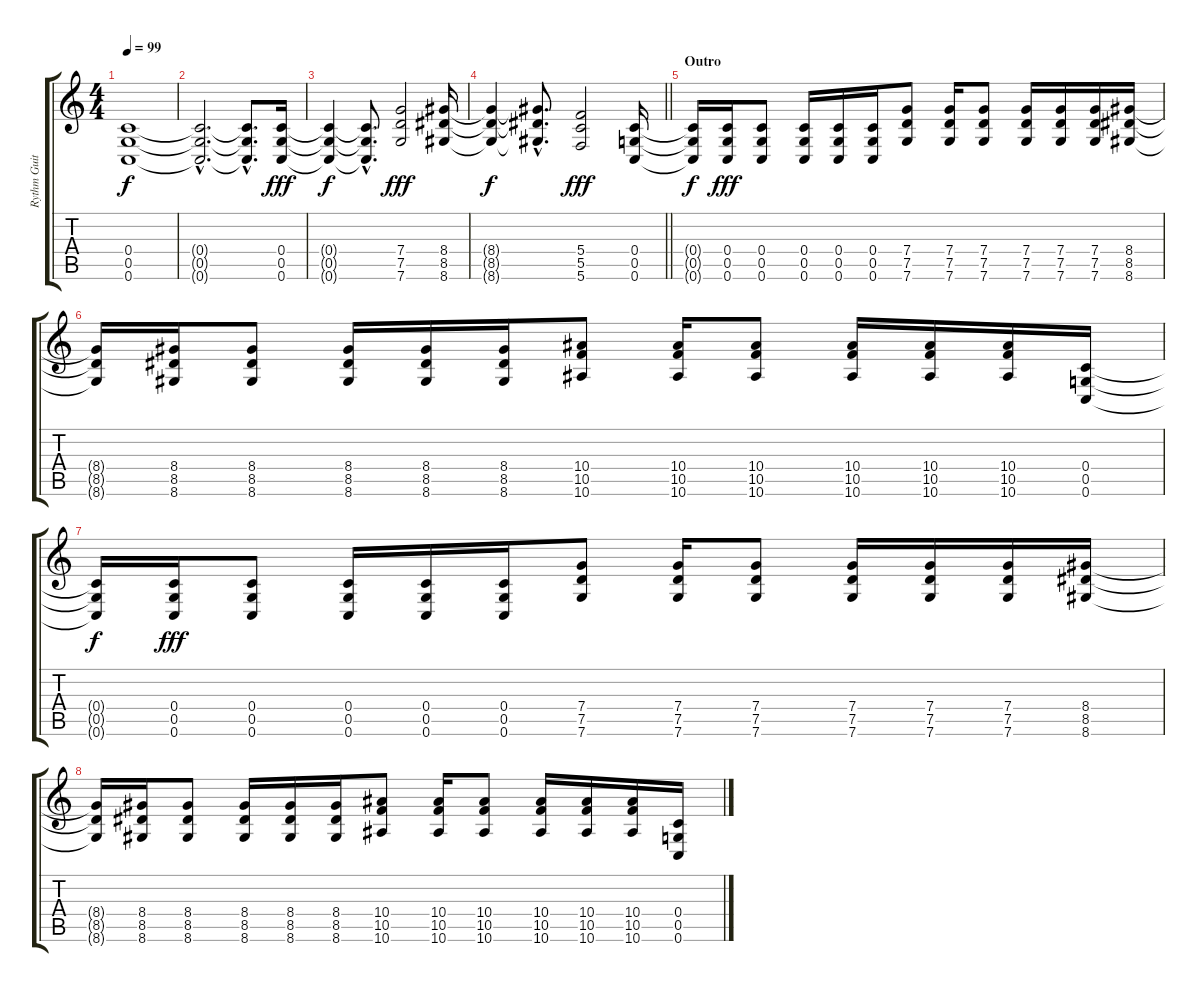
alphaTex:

\track ("Rythm Guitar" "Rythm Guit") {instrument distortionguitar}
\staff {score tabs}
\tuning (D4 A3 F3 C3 G2 C2) {hide}
\ts (4 4)
\tempo 99
\clef g2
\ks c
(0.4{t} 0.5{t} 0.6{t}).1{dy f} |
(0.4{hac t} 0.5{hac t} 0.6{hac t}).2{d} (0.4{hac t} 0.5{hac t} 0.6{hac t}).8{d} (0.4 0.5 0.6).16{dy fff} |
(0.4{t} 0.5{t} 0.6{t}).4{dy f} (0.4{hac t} 0.5{hac t} 0.6{hac t}).8{d} (7.4 7.5 7.6).2{dy fff} (8.4 8.5 8.6).16 |
\barLineRight lightlight
(8.4{t} 8.5{t} 8.6{t}).4{dy f} (8.4{hac t} 8.5{hac t} 8.6{hac t}).8{d} (5.4 5.5 5.6).2{dy fff} (0.4 0.5 0.6).16 |
\section ("" "Outro")
(0.4{t} 0.5{t} 0.6{t}).16{dy f} (0.4 0.5 0.6).16{dy fff} (0.4 0.5 0.6).8 (0.4 0.5 0.6).16 (0.4 0.5 0.6).16 (0.4 0.5 0.6).16 (7.4 7.5 7.6).8 (7.4 7.5 7.6).16 (7.4 7.5 7.6).8 (7.4 7.5 7.6).16 (7.4 7.5 7.6).16 (7.4 7.5 7.6).16 (8.4 8.5 8.6).16 |
(8.4{t} 8.5{t} 8.6{t}).16 (8.4 8.5 8.6).16 (8.4 8.5 8.6).8 (8.4 8.5 8.6).16 (8.4 8.5 8.6).16 (8.4 8.5 8.6).16 (10.4 10.5 10.6).8 (10.4 10.5 10.6).16 (10.4 10.5 10.6).8 (10.4 10.5 10.6).16 (10.4 10.5 10.6).16 (10.4 10.5 10.6).16 (0.4 0.5 0.6).16 |
(0.4{t} 0.5{t} 0.6{t}).16{dy f} (0.4 0.5 0.6).16{dy fff} (0.4 0.5 0.6).8 (0.4 0.5 0.6).16 (0.4 0.5 0.6).16 (0.4 0.5 0.6).16 (7.4 7.5 7.6).8 (7.4 7.5 7.6).16 (7.4 7.5 7.6).8 (7.4 7.5 7.6).16 (7.4 7.5 7.6).16 (7.4 7.5 7.6).16 (8.4 8.5 8.6).16 |
(8.4{t} 8.5{t} 8.6{t}).16 (8.4 8.5 8.6).16 (8.4 8.5 8.6).8 (8.4 8.5 8.6).16 (8.4 8.5 8.6).16 (8.4 8.5 8.6).16 (10.4 10.5 10.6).8 (10.4 10.5 10.6).16 (10.4 10.5 10.6).8 (10.4 10.5 10.6).16 (10.4 10.5 10.6).16 (10.4 10.5 10.6).16 (0.4 0.5 0.6).16
